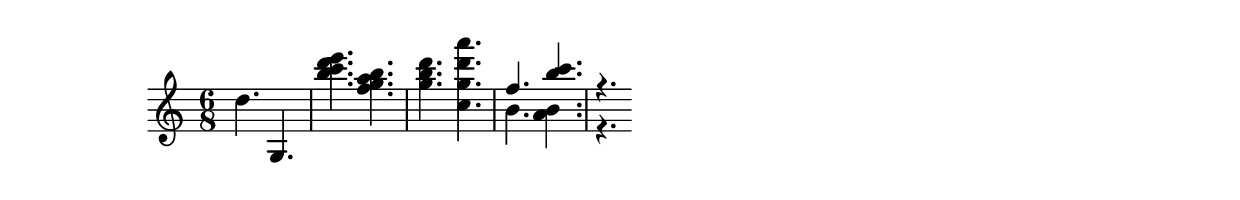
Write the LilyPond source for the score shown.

\version "1.9.8"
\header{
texidoc="
Noteheads can have dots, and rests can too.  Augmentation dots should
never be printed on a staff line, but rather be shifted vertically. They
should go up, but in case of multiple parts, the down stems have down
shifted dots.  (Wanske p. 186) In case of chords, all dots should be in
a column.  The dots go along as rests are shifted to avoid collisions.
"
}



\score { 
  \context Voice \notes\relative c'' {
    \time 6/8
	d4. g,,
    \stemDown
    <b'' c d e>4.  <f g a b>
    <g b d> <c, g' d' a'>
	
	
    <<
	{ f  <b c> r4.  }\\
	{ b, <a b> r4. }
    >>
	
	
  }
  \paper { }  
  \midi { }
}

